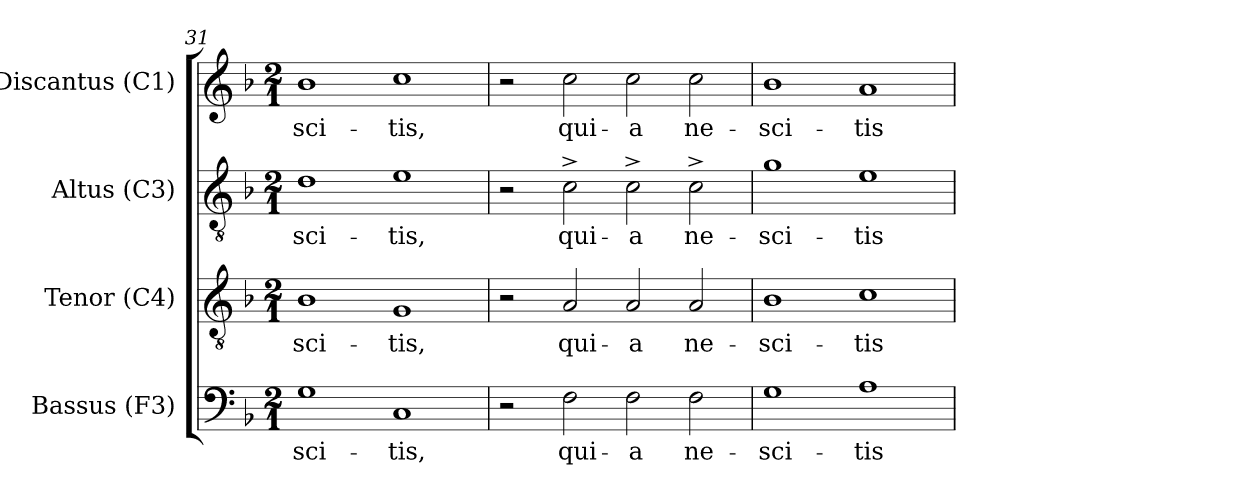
**kern	**text	**kern	**text	**kern	**text	**kern	**text
*part4	*part4	*part3	*part3	*part2	*part2	*part1	*part1
*staff4	*staff4	*staff3	*staff3	*staff2	*staff2	*staff1	*staff1
*I"Bassus (F3)	*	*I"Tenor (C4)	*	*I"Altus (C3)	*	*I"Discantus (C1)	*
*I'B.	*	*I'T.	*	*I'A.	*	*I'D.	*
*clefF4	*	*clefGv2	*	*clefGv2	*	*clefG2	*
*k[b-]	*	*k[b-]	*	*k[b-]	*	*k[b-]	*
*F:	*	*F:	*	*F:	*	*F:	*
*M2/1	*	*M2/1	*	*M2/1	*	*M2/1	*
=31	=31	=31	=31	=31	=31	=31	=31
!	!LO:LY:b:cj	!	!LO:LY:b:cj	!	!LO:LY:b:cj	!	!LO:LY:b:cj
1G	-sci-	1B-	-sci-	1d	-sci-	1b-	-sci-
!	!LO:LY:b:cj	!	!LO:LY:b:cj	!	!LO:LY:b:cj	!	!LO:LY:b:cj
1C	-tis,	1G	-tis,	1e	-tis,	1cc	-tis,
=32	=32	=32	=32	=32	=32	=32	=32
2r	.	2r	.	2r	.	2r	.
!	!LO:LY:b:cj	!	!LO:LY:b:cj	!	!LO:LY:b:cj	!	!LO:LY:b:cj
2F\	qui-	2A/	qui-	2c^<\	qui-	2cc\	qui-
!	!LO:LY:b:cj	!	!LO:LY:b:cj	!	!LO:LY:b:cj	!	!LO:LY:b:cj
2F\	-a	2A/	-a	2c^<\	-a	2cc\	-a
!	!LO:LY:b:cj	!	!LO:LY:b:cj	!	!LO:LY:b:cj	!	!LO:LY:b:cj
2F\	ne-	2A/	ne-	2c^<\	ne-	2cc\	ne-
=33	=33	=33	=33	=33	=33	=33	=33
!	!LO:LY:b:cj	!	!LO:LY:b:cj	!	!LO:LY:b:cj	!	!LO:LY:b:cj
1G	-sci-	1B-	-sci-	1g	-sci-	1b-	-sci-
!	!LO:LY:b:cj	!	!LO:LY:b:cj	!	!LO:LY:b:cj	!	!LO:LY:b:cj
1A	-tis	1c	-tis	1e	-tis	1a	-tis
=	=	=	=	=	=	=	=
*-	*-	*-	*-	*-	*-	*-	*-
